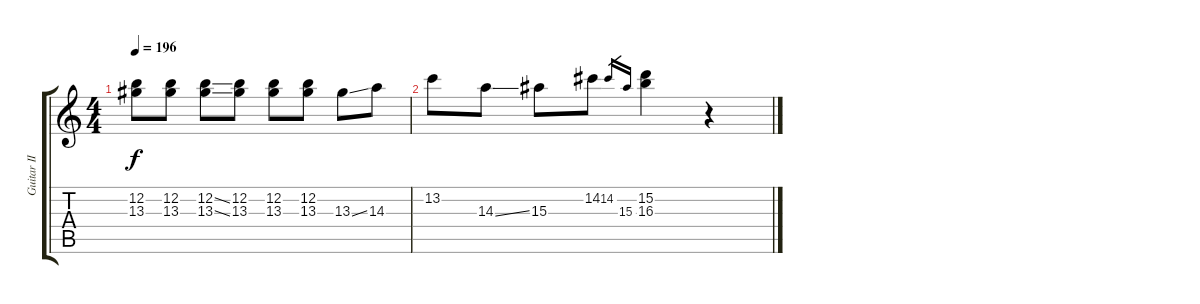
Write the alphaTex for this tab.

\track ("Guitar II" "Guitar II") {instrument overdrivenguitar}
\staff {score tabs}
\tuning (E4 B3 G3 D3 A2 E2) {hide}
\ts (4 4)
\tempo 196
\clef g2
\ks c
(12.2 13.3).8{dy f} (12.2 13.3).8 (12.2{ss} 13.3{ss}).8 (12.2 13.3).8 (12.2 13.3).8 (12.2 13.3).8 13.3{ss}.8 14.3.8 |
13.2.8 14.3{ss}.8 15.3.8 14.2.8 14.2.16{gr} 15.3.16{gr} (15.2 16.3).4 r.4
